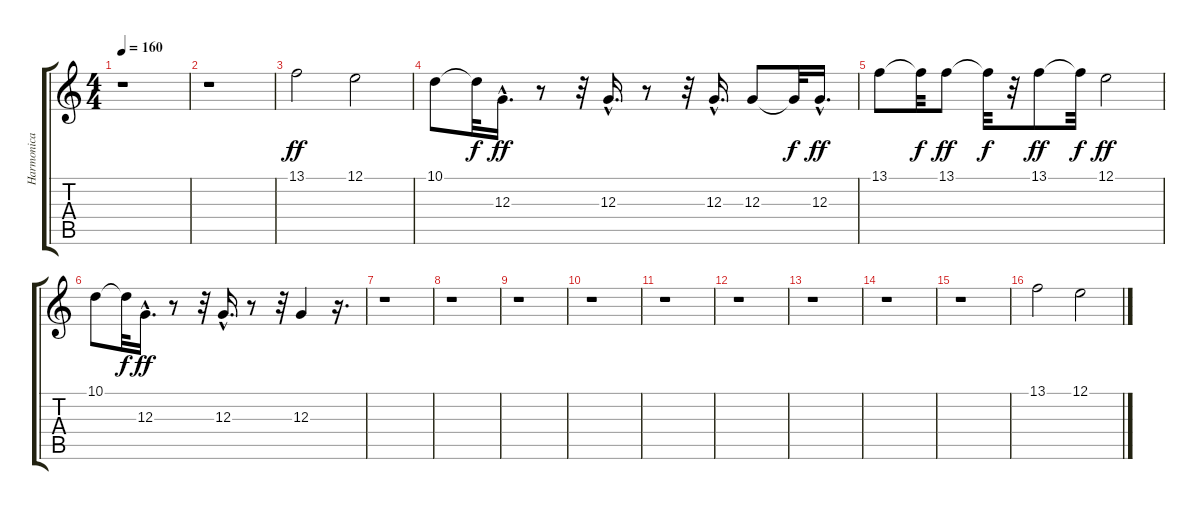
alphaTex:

\track ("Harmonica" "Harmonica") {instrument harmonica}
\staff {score tabs}
\tuning (E4 B3 G3 D3 A2 E2) {hide}
\ts (4 4)
\tempo 160
\clef g2
\ks c
r.1{dy ff} |
r.1 |
13.1.2 12.1.2 |
10.1.8 10.1{t}.32{dy f} 12.3{hac}.16{d dy ff} r.8 r.32 12.3{hac}.16{d} r.8 r.32 12.3{hac}.16{d} 12.3.8 12.3{t}.32{dy f} 12.3{hac}.16{d dy ff} |
13.1.8 13.1{t}.32{dy f} 13.1.8{dy ff} 13.1{t}.32{dy f} r.32 13.1.8{dy ff} 13.1{t}.32{dy f} 12.1.2{dy ff} |
10.1.8 10.1{t}.32{dy f} 12.3{hac}.16{d dy ff} r.8 r.32 12.3{hac}.16{d} r.8 r.32 12.3.4 r.16{d} |
r.1 |
r.1 |
r.1 |
r.1 |
r.1 |
r.1 |
r.1 |
r.1 |
r.1 |
13.1.2 12.1.2
